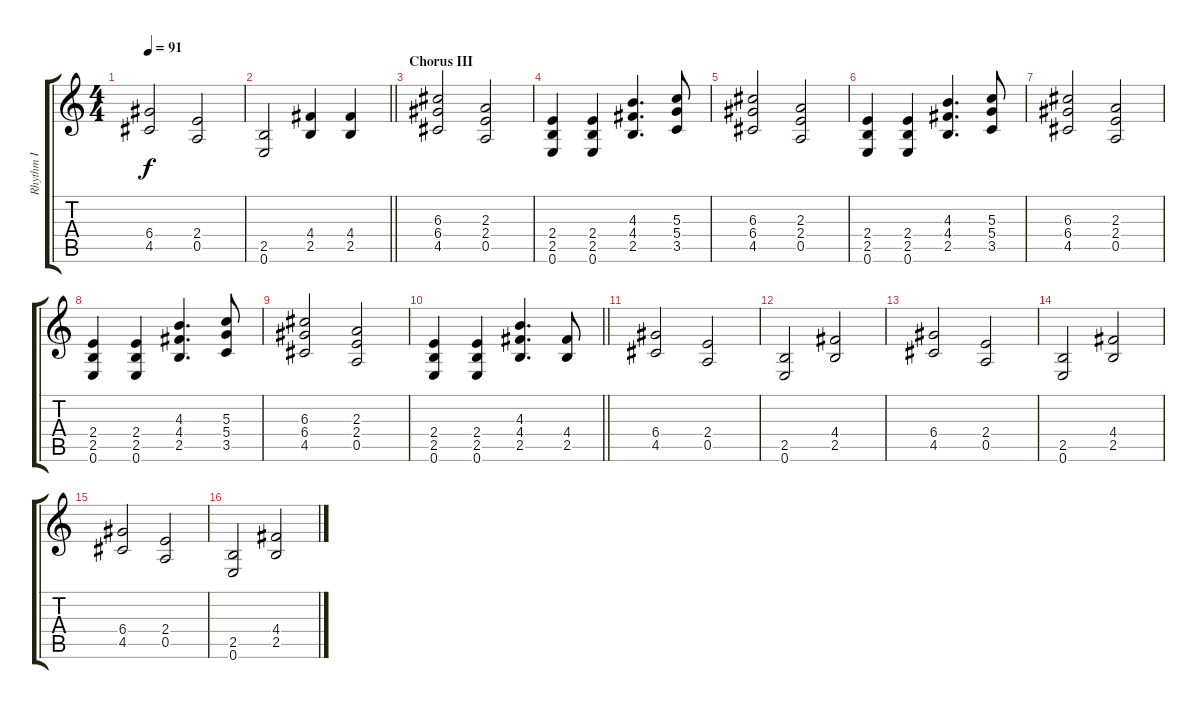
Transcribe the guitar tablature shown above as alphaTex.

\track ("Rhythm I" "Rhythm I") {instrument overdrivenguitar}
\staff {score tabs}
\tuning (E4 B3 G3 D3 A2 E2) {hide}
\ts (4 4)
\tempo 91
\clef g2
\ks c
(6.4 4.5).2{dy f} (2.4 0.5).2 |
\barLineRight lightlight
(2.5 0.6).2 (4.4 2.5).4 (4.4 2.5).4 |
\section ("" "Chorus III")
(6.3 6.4 4.5).2 (2.3 2.4 0.5).2 |
(2.4 2.5 0.6).4 (2.4 2.5 0.6).4 (4.3 4.4 2.5).4{d} (5.3 5.4 3.5).8 |
(6.3 6.4 4.5).2 (2.3 2.4 0.5).2 |
(2.4 2.5 0.6).4 (2.4 2.5 0.6).4 (4.3 4.4 2.5).4{d} (5.3 5.4 3.5).8 |
(6.3 6.4 4.5).2 (2.3 2.4 0.5).2 |
(2.4 2.5 0.6).4 (2.4 2.5 0.6).4 (4.3 4.4 2.5).4{d} (5.3 5.4 3.5).8 |
(6.3 6.4 4.5).2 (2.3 2.4 0.5).2 |
\barLineRight lightlight
(2.4 2.5 0.6).4 (2.4 2.5 0.6).4 (4.3 4.4 2.5).4{d} (4.4 2.5).8 |
(6.4 4.5).2 (2.4 0.5).2 |
(2.5 0.6).2 (4.4 2.5).2 |
(6.4 4.5).2 (2.4 0.5).2 |
(2.5 0.6).2 (4.4 2.5).2 |
(6.4 4.5).2 (2.4 0.5).2 |
(2.5 0.6).2 (4.4 2.5).2
